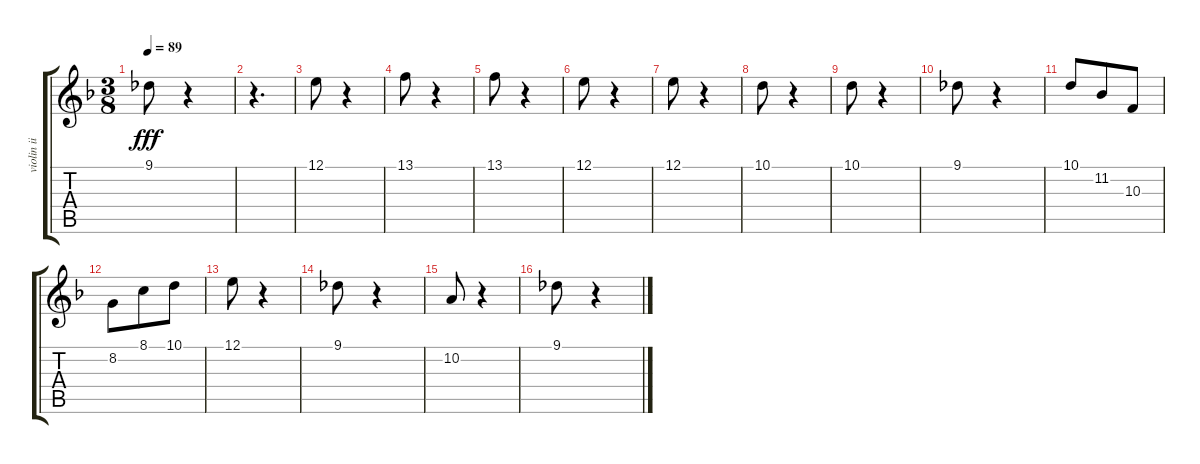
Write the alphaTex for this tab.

\track ("violin ii" "violin ii") {instrument stringensemble1}
\staff {score tabs}
\tuning (E4 B3 G3 D3 A2 E2) {hide}
\ts (3 8)
\tempo 89
\clef g2
\ks dminor
9.1.8{dy fff} r.4 |
r.4{d} |
12.1.8 r.4 |
13.1.8 r.4 |
13.1.8 r.4 |
12.1.8 r.4 |
12.1.8 r.4 |
10.1.8 r.4 |
10.1.8 r.4 |
9.1.8 r.4 |
10.1.8 11.2.8 10.3.8 |
8.2.8 8.1.8 10.1.8 |
12.1.8 r.4 |
9.1.8 r.4 |
10.2.8 r.4 |
9.1.8 r.4
